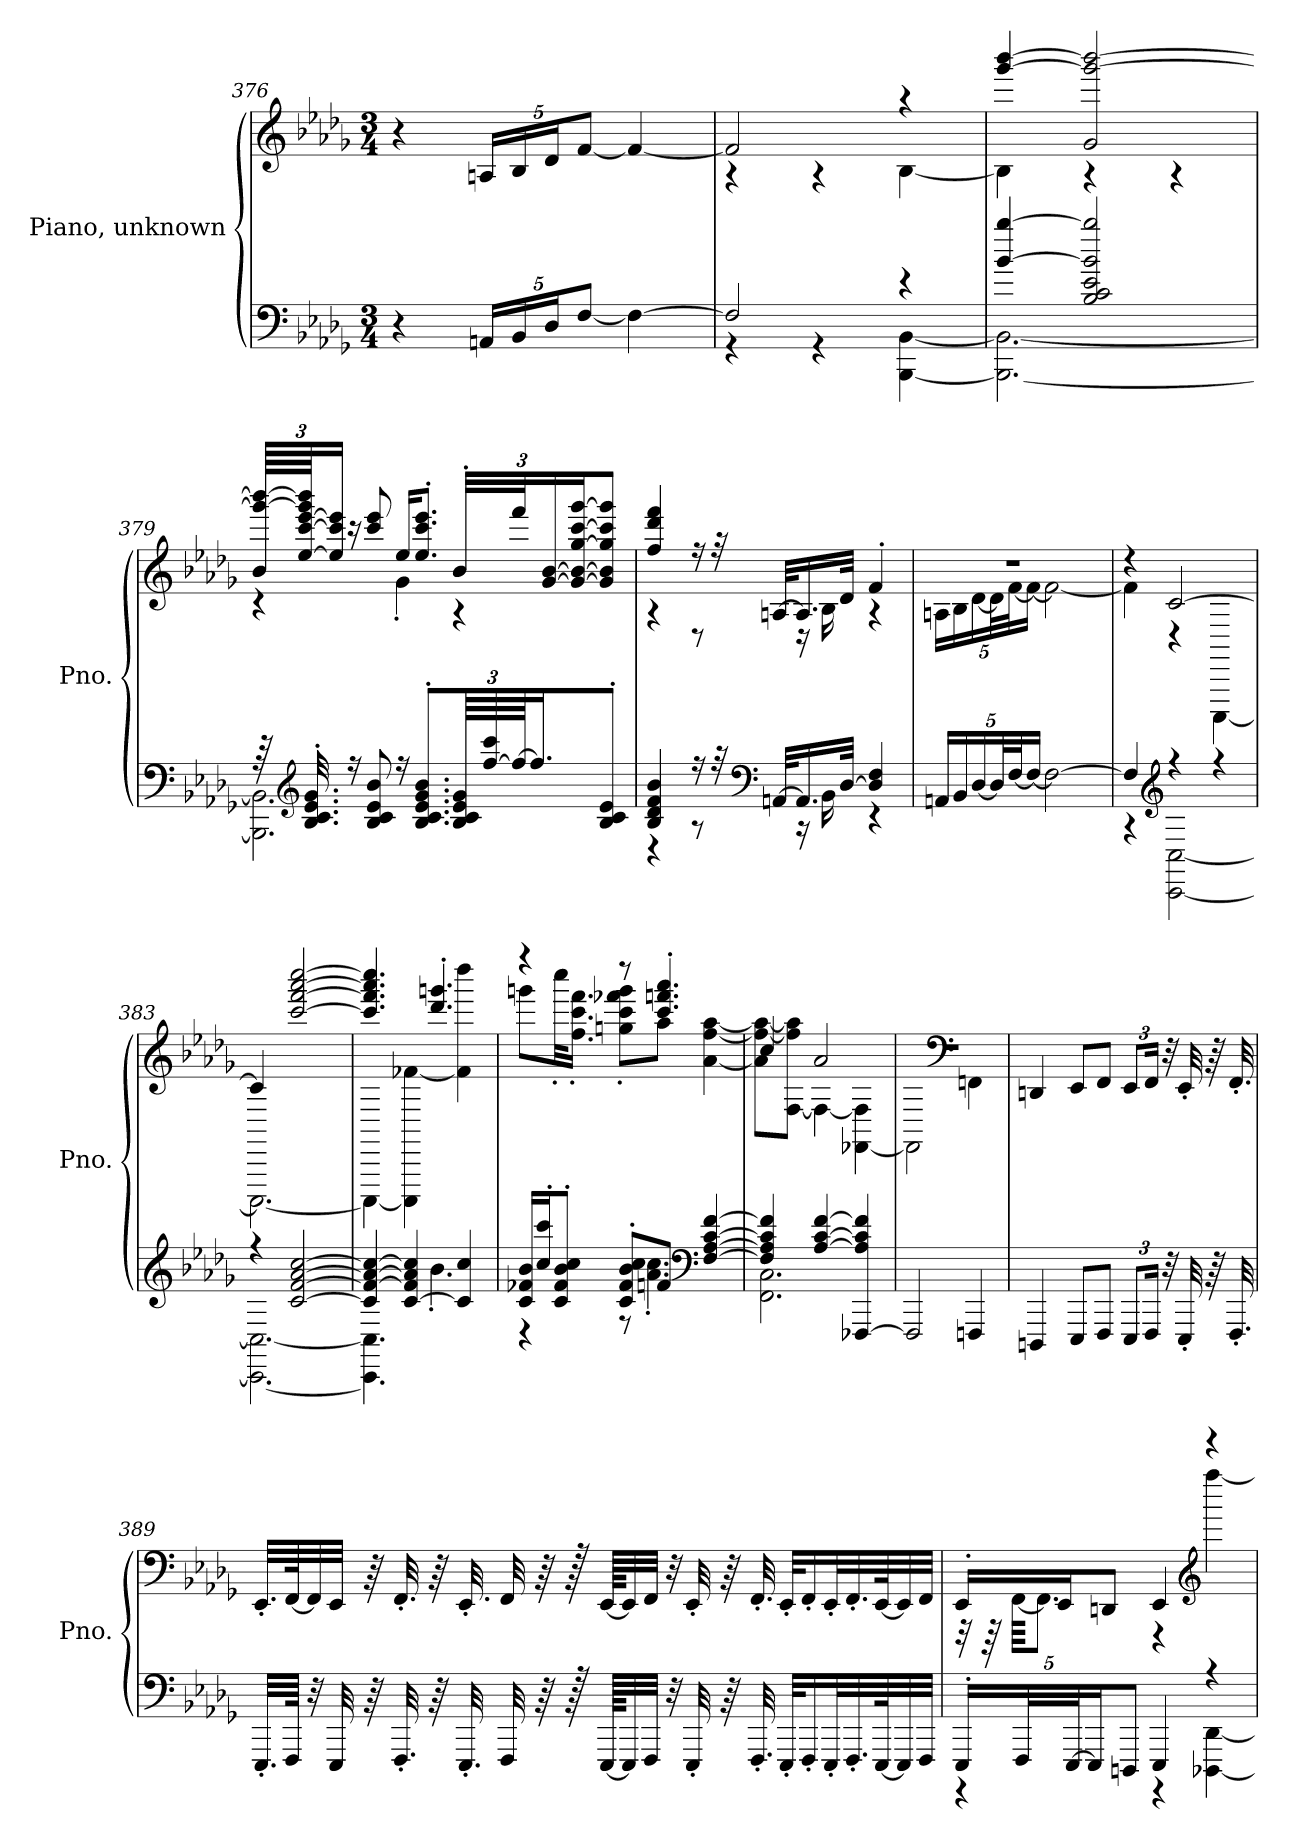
**kern	**kern
*part1	*part1
*staff2	*staff1
*I"Piano, unknown	*
*I'Pno.	*
*clefF4	*clefG2
*k[b-e-a-d-g-]	*k[b-e-a-d-g-]
*M3/4	*M3/4
=376	=376
4r	4r
*Xbrackettup	*Xbrackettup
20AAn/LL	20An/LL
20BB-/	20B-/
20D-/J	20d-/J
[10F/J	[10f/J
4F\_	4f/_
=377	=377
*^	*^
2F/]	4r	2f/]	4r
.	4r	.	4r
4r	[4BBB-\ [4BB-\	4r	[4B-\
=378	=378	=378	=378
[4b-/ [4bb-/	2.BBB-\_ 2.BB-\_	[4ggg-/ [4bbb-/	4B-\]
2B-/ 2c/ 2e-/ 2b-/] 2bb-/]	.	2g-/ 2ggg-/_ 2bbb-/_	4r
.	.	.	4r
!!LO:LB:g=z	!!
=379	=379	=379	=379
64r	2.BBB-\] 2.BB-\]	96b-/ 96ggg-/_ 96bbb-/_LLLL	4r
.	.	[96ee-/ [96ccc/ [96eee-/ 96ggg-/] 96bbb-/]JJ	.
*clefG2	*	*	*
32.B-/' 32.c/' 32.e-/' 32.g-/'	.	.	.
.	.	24ee-/] 24ccc/] 24eee-/]JJ	.
16r	.	16r	.
8B-/ 8c/ 8e-/ 8b-/	.	8ccc/ 8eee-/	.
16r	.	16ee-/KL	4g-'\
8.B-/' 8.c/' 8.e-/' 8.g-/' 8.b-/'L	.	8.ee-/' 8.ccc/' 8.eee-/'J	.
96B-/ 96c/ 96e-/ 96g-/LLL	.	48b-'/LLL	4r
[96ff/ 96ccc/	.	.	.
96ff/JJ_	.	48fff/J	.
16.ff/J]	.	.	.
.	.	[24g-/ [24b-/	.
.	.	24g-/_ 24b-/_ [24gg-/ [24ccc/ [24ggg-/J	.
8B-/' 8c/' 8e-/'J	.	8g-/] 8b-/] 8gg-/] 8ccc/] 8ggg-/]J	.
=380	=380	=380	=380
4B-/ 4d-/ 4f/ 4b-/	4r	4ff/ 4ddd-/ 4fff/	4r
16r	8r	16r	8r
32r	.	32r	.
*clefF4	*	*	*
[32AAn/KLL	.	[32An/KLL	.
16.AA/]	16r	16.A/]	16r
.	16BB-\	.	16B-\
[32D-/JJk	.	32d-/JJk	.
4D-/] 4F/	4r	4f'/	4r
*v	*v	*	*
!!LO:LB:g=z	!!
=381	=381	=381
20AAn/LL	2.r	20An\LL
20BB-/	.	20B-\
[20D-/	.	[20d-\
40D-/L]	.	40d-\L]
[40F/J	.	[40f\J
20F/JJ_	.	20f\JJ_
2F\_	.	2f\_
=382	=382	=382
*^	*	*
4F/]	4r	4r	4f\]
*clefG2	*	*	*
4r	[2CC\ [2C\	[2c/	4r
4r	.	.	[4CCC\
=383	=383	=383	=383
4r	2.CC\_ 2.C\_	4c/]	2.CCC\_
[2c/ [2f/ [2a-/ [2cc/	.	[2ccc/ [2fff/ [2aaa-/ [2cccc/	.
=384	=384	=384	=384
4c/] 4f/_ 4a-/_ 4cc/_	4.CC\] 4.C\]	4.ccc/] 4.fff/] 4.aaa-/] 4.cccc/]	4CCC\_
[4c/ 4f/] 4a-/] 4cc/]	.	.	4CCC\] [4f-X\
.	4.b-'\	4.ddd-/' 4.gggn/'	.
4c/] 4cc/	.	.	4f-\] 4dddd-\
!!LO:LB:g=z	!!
=385	=385	=385	=385
16c/ 16f-X/ 16b-/LL	4r	4r	8gggn\L
16cc/' 16ccc/'J	.	.	.
8c/' 8f-/' 8b-/' 8cc/'J	.	.	32cccc'\KL
.	.	.	16.ff\' 16.ccc\' 16.fff\'JJ
8c/' 8f-/' 8b-/' 8cc/'L	8r	8r	8ggn\' 8ccc\' 8fff-X\' 8ggg\'L
8fn/J	4.a-\' 4.cc\'	4.ccc/' 4.fffn/' 4.aaa-/'	8aa-\J
*clefF4	*	*	*
[4F/ [4A-/ [4c/ [4f/	.	.	[4a-\ [4ff\ [4aa-\
=386	=386	=386	=386
4F/] 4A-/] 4c/] 4f/]	2.FF\ 2.C\	4cc/	8a-\] 8ff\_ 8aa-\_L
.	.	.	[8F\ 8ff\] 8aa-\]J
[4A-/ [4c/ [4f/	.	2a-/	4F\_
[4FFF-X/ 4A-/] 4c/] 4f/]	.	.	[4FF-X\ 4F\]
*v	*v	*	*
=387	=387	=387
2FFF-/]	2.r	2FF-\]
*	*clefF4	*
4FFFn/	.	4FFn\
*	*v	*v
=388	=388
4DDDn/	4DDn/
8EEE-/L	8EE-/L
8FFF/J	8FF/J
12EEE-/L	12EE-/L
24FFF/Jk	24FF/Jk
32r	32r
32EEE-'/	32EE-'/
64r	64r
32.FFF'/	32.FF'/
!!LO:LB:g=z
=389	=389
32.EEE-'/LLL	32.EE-'/LLL
64FFF/JJJk	[64FF/K
32r	32FF/]
32EEE-/	32EE-/JJJ
64r	64r
32.FFF'/	32.FF'/
64r	64r
32.EEE-'/	32.EE-'/
32FFF/	32FF/
64r	64r
128r	128r
[128EEE-/KKLLL	[128EE-/KKLLL
32EEE-/]	32EE-/]
32FFF/JJJ	32FF/JJJ
32r	32r
32EEE-'/	32EE-'/
64r	64r
32.FFF'/	32.FF'/
32EEE-'/KLL	32EE-'/KLL
16FFF'/	16FF'/
32EEE-'/L	32EE-'/L
32.FFF'/	32.FF'/
[64EEE-/K	[64EE-/K
32EEE-/]	32EE-/]
32FFF/JJJ	32FF/JJJ
!!LO:LB:g=z
=390	=390
*^	*^
20EEE-'/LL	4r	16EE-'/LL	32r
.	.	.	64r
.	.	.	[64FF\KKKL
40FFF/L	.	.	.
.	.	16EE-/J	8.FF\J]
[40EEE-/J	.	.	.
20EEE-/J]	.	.	.
.	.	8DDn/J	.
10DDDn/J	.	.	.
4EEE-/	4r	4EE-/	4r
*	*	*clefG2	*
4r	[4DDD-X\ [4DD-\	4r	[4ffff\
*v	*v	*	*
*	*v	*v
=	=
*-	*-
